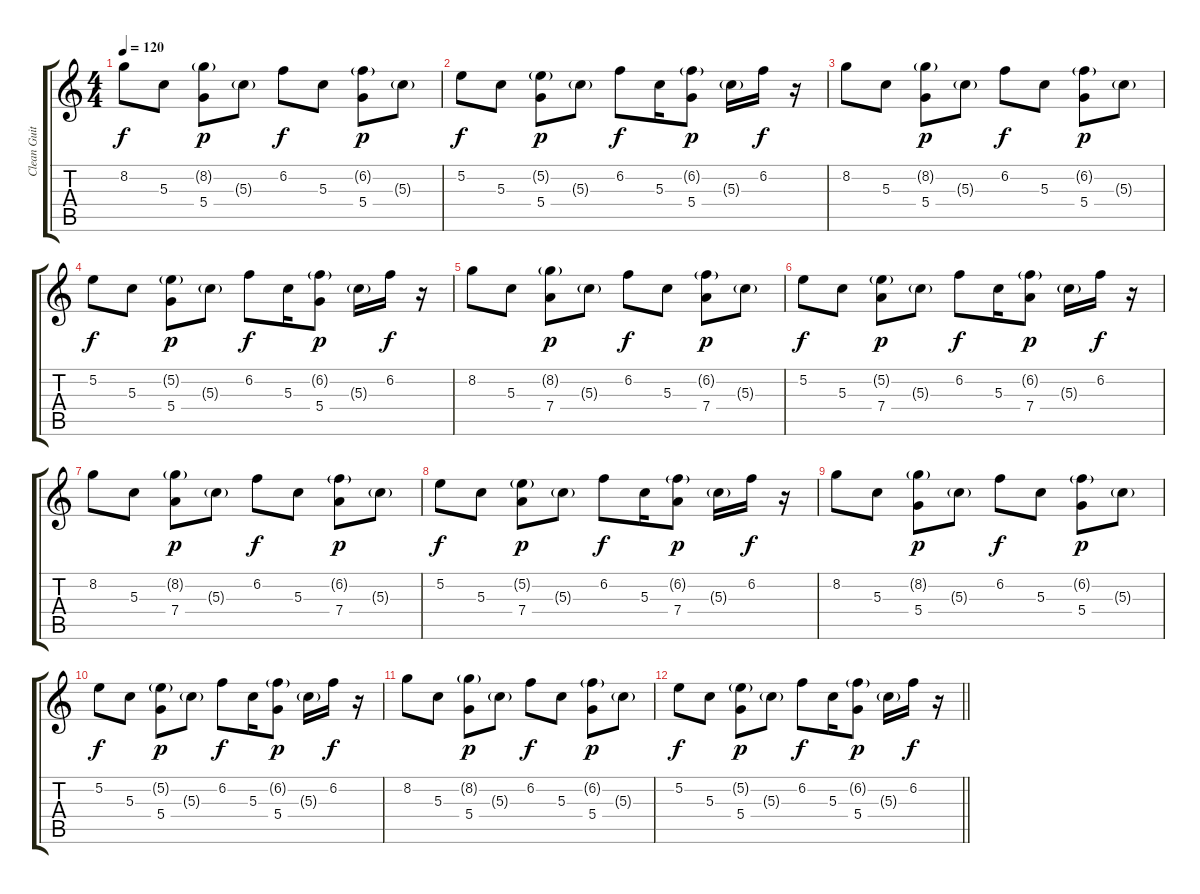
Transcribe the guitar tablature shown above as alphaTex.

\track ("Clean Guitar" "Clean Guit") {instrument electricguitarclean}
\staff {score tabs}
\tuning (E4 B3 G3 D3 A2 E2) {hide}
\ts (4 4)
\tempo 120
\clef g2
\ks c
8.2.8{dy f} 5.3.8 (8.2{g} 5.4).8{dy p} 5.3{g}.8 6.2.8{dy f} 5.3.8 (6.2{g} 5.4).8{dy p} 5.3{g}.8 |
5.2.8{dy f} 5.3.8 (5.2{g} 5.4).8{dy p} 5.3{g}.8 6.2.8{dy f} 5.3.16 (6.2{g} 5.4).8{dy p} 5.3{g}.16 6.2.16{dy f} r.16 |
8.2.8 5.3.8 (8.2{g} 5.4).8{dy p} 5.3{g}.8 6.2.8{dy f} 5.3.8 (6.2{g} 5.4).8{dy p} 5.3{g}.8 |
5.2.8{dy f} 5.3.8 (5.2{g} 5.4).8{dy p} 5.3{g}.8 6.2.8{dy f} 5.3.16 (6.2{g} 5.4).8{dy p} 5.3{g}.16 6.2.16{dy f} r.16 |
8.2.8 5.3.8 (8.2{g} 7.4).8{dy p} 5.3{g}.8 6.2.8{dy f} 5.3.8 (6.2{g} 7.4).8{dy p} 5.3{g}.8 |
5.2.8{dy f} 5.3.8 (5.2{g} 7.4).8{dy p} 5.3{g}.8 6.2.8{dy f} 5.3.16 (6.2{g} 7.4).8{dy p} 5.3{g}.16 6.2.16{dy f} r.16 |
8.2.8 5.3.8 (8.2{g} 7.4).8{dy p} 5.3{g}.8 6.2.8{dy f} 5.3.8 (6.2{g} 7.4).8{dy p} 5.3{g}.8 |
5.2.8{dy f} 5.3.8 (5.2{g} 7.4).8{dy p} 5.3{g}.8 6.2.8{dy f} 5.3.16 (6.2{g} 7.4).8{dy p} 5.3{g}.16 6.2.16{dy f} r.16 |
8.2.8 5.3.8 (8.2{g} 5.4).8{dy p} 5.3{g}.8 6.2.8{dy f} 5.3.8 (6.2{g} 5.4).8{dy p} 5.3{g}.8 |
5.2.8{dy f} 5.3.8 (5.2{g} 5.4).8{dy p} 5.3{g}.8 6.2.8{dy f} 5.3.16 (6.2{g} 5.4).8{dy p} 5.3{g}.16 6.2.16{dy f} r.16 |
8.2.8 5.3.8 (8.2{g} 5.4).8{dy p} 5.3{g}.8 6.2.8{dy f} 5.3.8 (6.2{g} 5.4).8{dy p} 5.3{g}.8 |
\barLineRight lightlight
5.2.8{dy f} 5.3.8 (5.2{g} 5.4).8{dy p} 5.3{g}.8 6.2.8{dy f} 5.3.16 (6.2{g} 5.4).8{dy p} 5.3{g}.16 6.2.16{dy f} r.16
